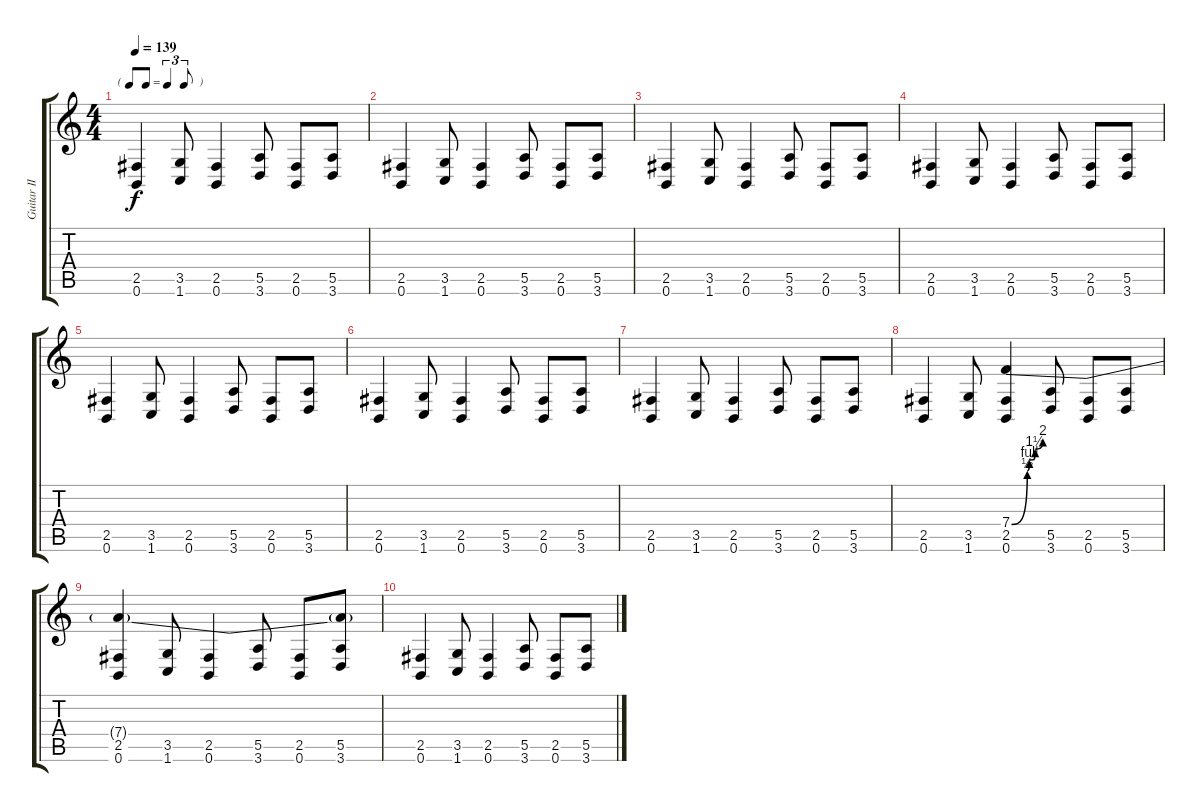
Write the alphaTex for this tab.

\track ("Guitar II" "Guitar II") {instrument overdrivenguitar}
\staff {score tabs}
\tuning (C4 Gb3 D3 Bb2 E2 B1) {hide}
\ts (4 4)
\tf triplet8th
\tempo 139
\clef g2
\ks c
(2.5 0.6).4{dy f} (3.5 1.6).8 (2.5 0.6).4 (5.5 3.6).8 (2.5 0.6).8 (5.5 3.6).8 |
(2.5 0.6).4 (3.5 1.6).8 (2.5 0.6).4 (5.5 3.6).8 (2.5 0.6).8 (5.5 3.6).8 |
(2.5 0.6).4 (3.5 1.6).8 (2.5 0.6).4 (5.5 3.6).8 (2.5 0.6).8 (5.5 3.6).8 |
(2.5 0.6).4 (3.5 1.6).8 (2.5 0.6).4 (5.5 3.6).8 (2.5 0.6).8 (5.5 3.6).8 |
(2.5 0.6).4 (3.5 1.6).8 (2.5 0.6).4 (5.5 3.6).8 (2.5 0.6).8 (5.5 3.6).8 |
(2.5 0.6).4 (3.5 1.6).8 (2.5 0.6).4 (5.5 3.6).8 (2.5 0.6).8 (5.5 3.6).8 |
(2.5 0.6).4 (3.5 1.6).8 (2.5 0.6).4 (5.5 3.6).8 (2.5 0.6).8 (5.5 3.6).8 |
(2.5 0.6).4 (3.5 1.6).8 (7.4{be (custom 0 0 30 2 34 4 41 4 45 6 60 8)} 2.5 0.6).4 (5.5 3.6).8 (2.5 0.6).8 (5.5 3.6).8 |
(7.4{t} 2.5 0.6).4 (3.5 1.6).8 (2.5 0.6).4 (5.5 3.6).8 (2.5 0.6).8 (7.4{t} 5.5 3.6).8 |
(2.5 0.6).4 (3.5 1.6).8 (2.5 0.6).4 (5.5 3.6).8 (2.5 0.6).8 (5.5 3.6).8
